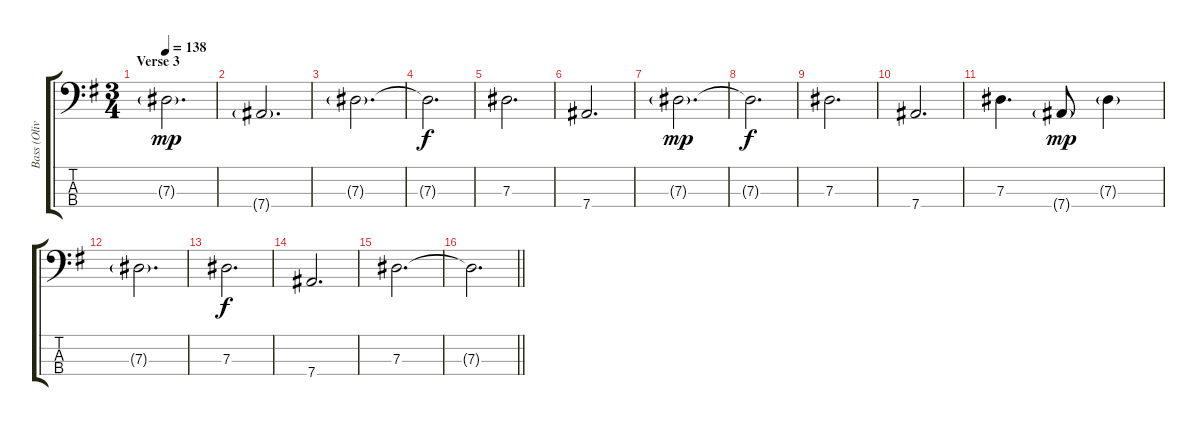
\track ("Bass (Oliver Holzwarth)" "Bass (Oliv") {instrument electricbassfinger}
\staff {score tabs}
\tuning (Gb2 Db2 Ab1 Eb1) {hide}
\ts (3 4)
\section ("" "Verse 3")
\tempo 138
\clef f4
\ks eminor
7.3{g}.2{d dy mp} |
7.4{g}.2{d} |
7.3{g}.2{d} |
7.3{t}.2{d dy f} |
7.3.2{d} |
7.4.2{d} |
7.3{g}.2{d dy mp} |
7.3{t}.2{d dy f} |
7.3.2{d} |
7.4.2{d} |
7.3.4{d} 7.4{g}.8{dy mp} 7.3{g}.4 |
7.3{g}.2{d} |
7.3.2{d dy f} |
7.4.2{d} |
7.3.2{d} |
\barLineRight lightlight
7.3{t}.2{d}
